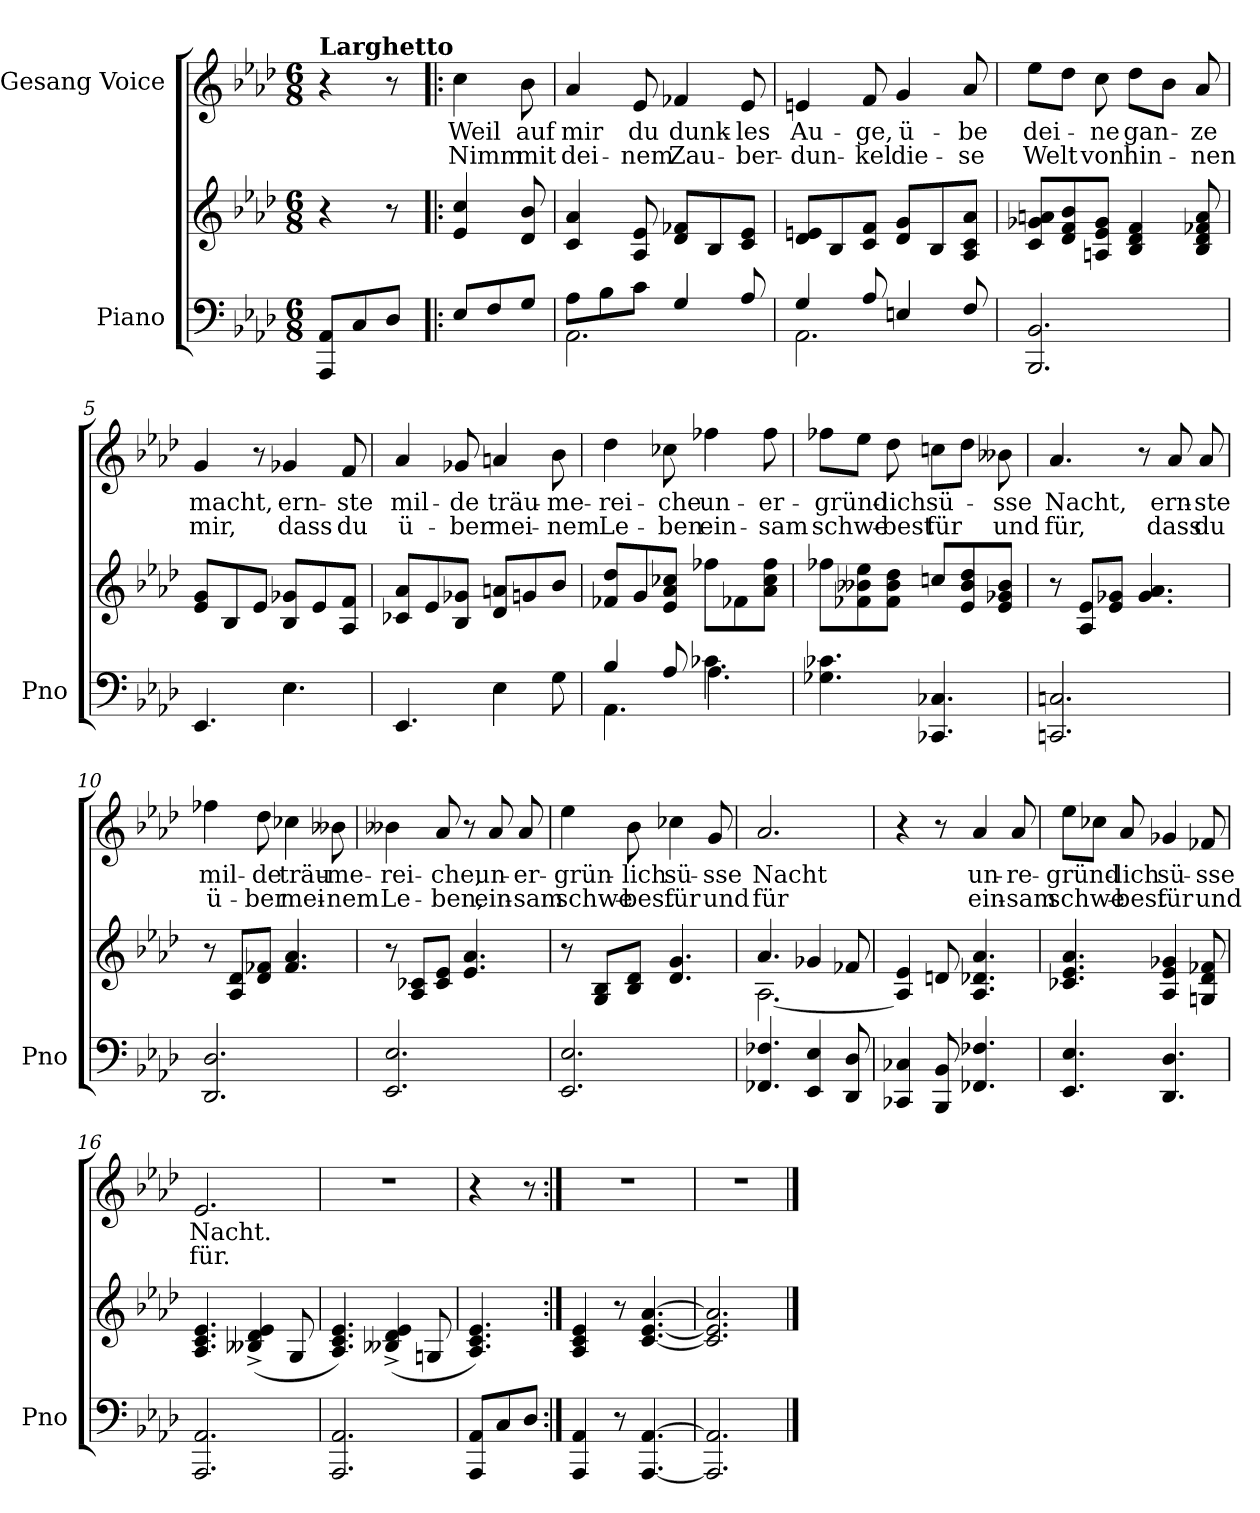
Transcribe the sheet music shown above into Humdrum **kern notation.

**kern	**kern	**kern	**text	**text
*part2	*part2	*part1	*part1	*part1
*staff3	*staff2	*staff1	*staff1	*staff1
*I"Piano	*	*I"Gesang Voice	*	*
*I'Pno	*	*	*	*
*clefF4	*clefG2	*clefG2	*	*
*k[b-e-a-d-]	*k[b-e-a-d-]	*k[b-e-a-d-]	*	*
*M6/8	*M6/8	*M6/8	*	*
=	=	=	=	=
!	!	!LO:TX:a:B:t=Larghetto	!	!
8AAA-/ 8AA-/L	4r	4r	.	.
8C/	.	.	.	.
8D-/J	8r	8r	.	.
=1!|:	=1!|:	=1!|:	=1!|:	=1!|:
8E-/L	4e-/ 4cc/	4cc\	Weil	Nimm
8F/	.	.	.	.
8G/J	8d-/ 8b-/	8b-\	auf	mit
=2	=2	=2	=2	=2
*^	*	*	*	*
8A-\L	2.AA-\	4c/ 4a-/	4a-/	mir	dei-
8B-\	.	.	.	.	.
8c\J	.	8A-/ 8e-/	8e-/	du	-nem
4G/	.	8d-/ 8f-X/L	4f-X/	dunk-	Zau-
.	.	8B-/	.	.	.
8A-/	.	8c/ 8e-/J	8e-/	-les	-ber-
=3	=3	=3	=3	=3	=3
4G/	2.AA-\	8d-/ 8en/L	4en/	Au-	-dun-
.	.	8B-/	.	.	.
8A-/	.	8c/ 8f/J	8f/	-ge,	-kel
4En/	.	8d-/ 8g/L	4g/	ü-	die-
.	.	8B-/	.	.	.
8F/	.	8A-/ 8c/ 8a-/J	8a-/	-be	-se
*v	*v	*	*	*	*
=4	=4	=4	=4	=4
2.BBB-/ 2.BB-/	8c/ 8g-X/ 8an/L	8ee-\L	dei-	Welt
.	8d-/ 8f/ 8b-/	8dd-\J	.	.
.	8An/ 8e-/ 8g-/J	8cc\	-ne	von
.	4B-/ 4d-/ 4f/	8dd-\L	gan-	hin-
.	.	8b-\J	.	.
.	8B-/ 8d-/ 8f-X/ 8a/	8a-/	-ze	-nen
=5	=5	=5	=5	=5
4.EE-/	8e-/ 8g/L	4g/	macht,	mir,
.	8B-/	.	.	.
.	8e-/J	8r	.	.
4.E-\	8B-/ 8g-X/L	4g-X/	ern-	dass
.	8e-/	.	.	.
.	8A-/ 8f/J	8f/	-ste	du
=6	=6	=6	=6	=6
4.EE-/	8c-X/ 8a-/L	4a-/	mil-	ü-
.	8e-/	.	.	.
.	8B-/ 8g-X/J	8g-X/	-de	-ber
4E-\	8d-/ 8an/L	4an/	träu-	mei-
.	8gn/	.	.	.
8G\	8b-/J	8b-\	-me-	-nem
=7	=7	=7	=7	=7
*^	*	*	*	*
4B-/	4.AA-\	8f-X/ 8dd-/L	4dd-\	-rei-	Le-
.	.	8g/	.	.	.
8A-/	.	8e-/ 8a-/ 8cc-X/J	8cc-X\	-che	-ben
4.c-X\	4.A-\	8ff-X\L	4ff-X\	un-	ein-
.	.	8f-X\	.	.	.
.	.	8a-\ 8cc-\ 8ff-\J	8ff-\	-er-	-sam
*v	*v	*	*	*	*
=8	=8	=8	=8	=8
4.G-X\ 4.c-X\	8ff-X\L	8ff-X\L	-gründ-	schwe-
.	8f-X\ 8b--X\ 8ee-\	8ee-\J	.	.
.	8f-\ 8b--\ 8dd-\J	8dd-\	-lich	-best
4.CC-X/ 4.C-X/	8ccn/L	8ccn\L	sü-	für
.	8e-/ 8b--/ 8dd-/	8dd-\J	.	.
.	8e-/ 8g-X/ 8b--/J	8b--X\	-sse	und
=9	=9	=9	=9	=9
2.CCn/ 2.Cn/	8r	4.a-/	Nacht,	für,
.	8A-/ 8e-/L	.	.	.
.	8e-/ 8g-X/J	.	.	.
.	4.g-/ 4.a-/	8r	.	.
.	.	8a-/	ern-	dass
.	.	8a-/	-ste	du
=10	=10	=10	=10	=10
2.DD-/ 2.D-/	8r	4ff-X\	mil-	ü-
.	8A-/ 8d-/L	.	.	.
.	8d-/ 8f-X/J	8dd-\	-de	-ber
.	4.f-/ 4.a-/	4cc-X\	träu-	mei-
.	.	8b--X\	-me-	-nem
=11	=11	=11	=11	=11
2.EE-/ 2.E-/	8r	4b--X\	-rei-	Le-
.	8A-/ 8c-X/L	.	.	.
.	8c-/ 8e-/J	8a-/	-che,	-ben,
.	4.e-/ 4.a-/	8r	.	.
.	.	8a-/	un-	ein-
.	.	8a-/	-er-	-sam
=12	=12	=12	=12	=12
2.EE-/ 2.E-/	8r	4ee-\	-grün-	schwe-
.	8G/ 8B-/L	.	.	.
.	8B-/ 8d-/J	8b-\	-lich	-best
.	4.d-/ 4.g/	4cc-X\	sü-	für
.	.	8g/	-sse	und
=13	=13	=13	=13	=13
*	*^	*	*	*
4.FF-X/ 4.F-X/	4.a-/	[2.A-\	2.a-/	Nacht	für
4EE-/ 4E-/	4g-X/	.	.	.	.
8DD-/ 8D-/	8f-X/	.	.	.	.
*	*v	*v	*	*	*
=14	=14	=14	=14	=14
4CC-X/ 4C-X/	4A-/] 4e-/	4r	.	.
8BBB-/ 8BB-/	8dn/	8r	.	.
4.FF-X/ 4.F-X/	4.A-/ 4.d-X/ 4.a-/	4a-/	un-	ein-
.	.	8a-/	-re-	-sam
=15	=15	=15	=15	=15
4.EE-/ 4.E-/	4.c-X/ 4.e-/ 4.a-/	8ee-\L	-gründ-	schwe-
.	.	8cc-X\J	.	.
.	.	8a-/	-lich	-best
4.DD-/ 4.D-/	4A-/ 4e-/ 4g-X/	4g-X/	sü-	für
.	8Gn/ 8d-/ 8f-X/	8f-X/	-sse	und
=16	=16	=16	=16	=16
2.AAA-/ 2.AA-/	4.A-/ 4.c/ 4.e-/	2.e-/	Nacht.	für.
.	(>4B--X/^ 4d-/^ 4e-/^	.	.	.
.	8G/	.	.	.
=17	=17	=17	=17	=17
2.AAA-/ 2.AA-/	4.A-/ 4.c/ 4.e-/)	2.r	.	.
.	(>4B--X/^ 4d-/^ 4e-/^	.	.	.
.	8Gn/	.	.	.
=18	=18	=18	=18	=18
8AAA-/ 8AA-/L	4.A-/ 4.c/ 4.e-/)	4r	.	.
8C/	.	.	.	.
8D-/J	.	8r	.	.
=19:|!	=19:|!	=19:|!	=19:|!	=19:|!
4AAA-/ 4AA-/	4A-/ 4c/ 4e-/	2.r	.	.
8r	8r	.	.	.
[4.AAA-/ [4.AA-/	[4.c/ [4.e-/ [4.a-/	.	.	.
=20	=20	=20	=20	=20
2.AAA-/] 2.AA-/]	2.c/] 2.e-/] 2.a-/]	2.r	.	.
==	==	==	==	==
*-	*-	*-	*-	*-
